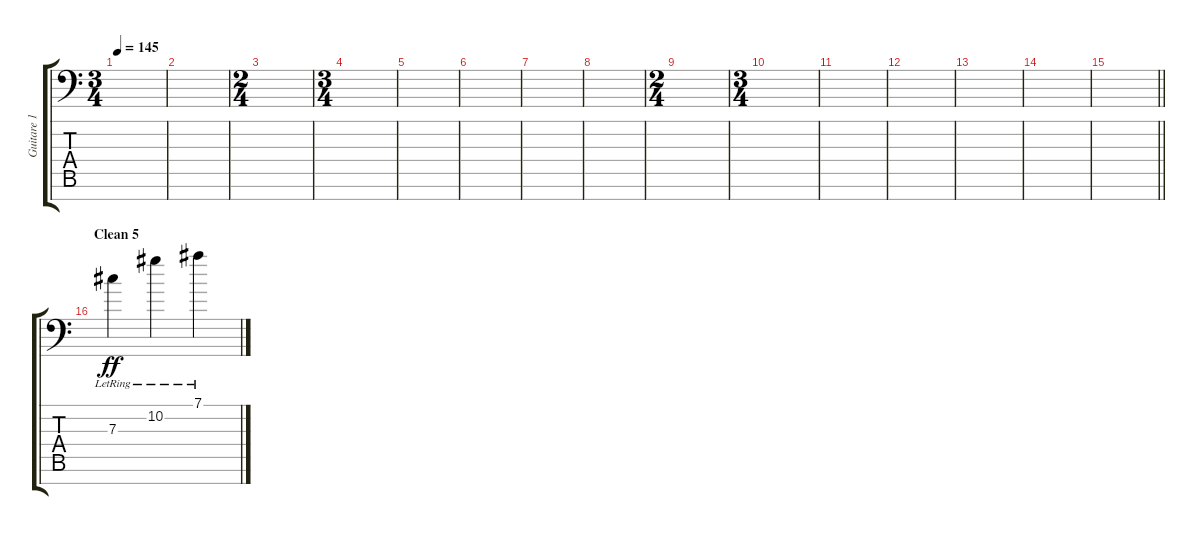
\track ("Guitare 1" "Guitare 1") {instrument electricguitarjazz}
\staff {score tabs}
\tuning (Eb4 Bb3 Gb3 Db3 Ab2 Eb2 Bb1) {hide}
\ts (3 4)
\tempo 145
\clef f4
\ks c
|
|
\ts (2 4)
|
\ts (3 4)
|
|
|
|
|
\ts (2 4)
|
\ts (3 4)
|
|
|
|
|
\barLineRight lightlight
|
\section ("" "Clean 5")
7.3{lr}.4{dy ff} 10.2{lr}.4 7.1{lr}.4
